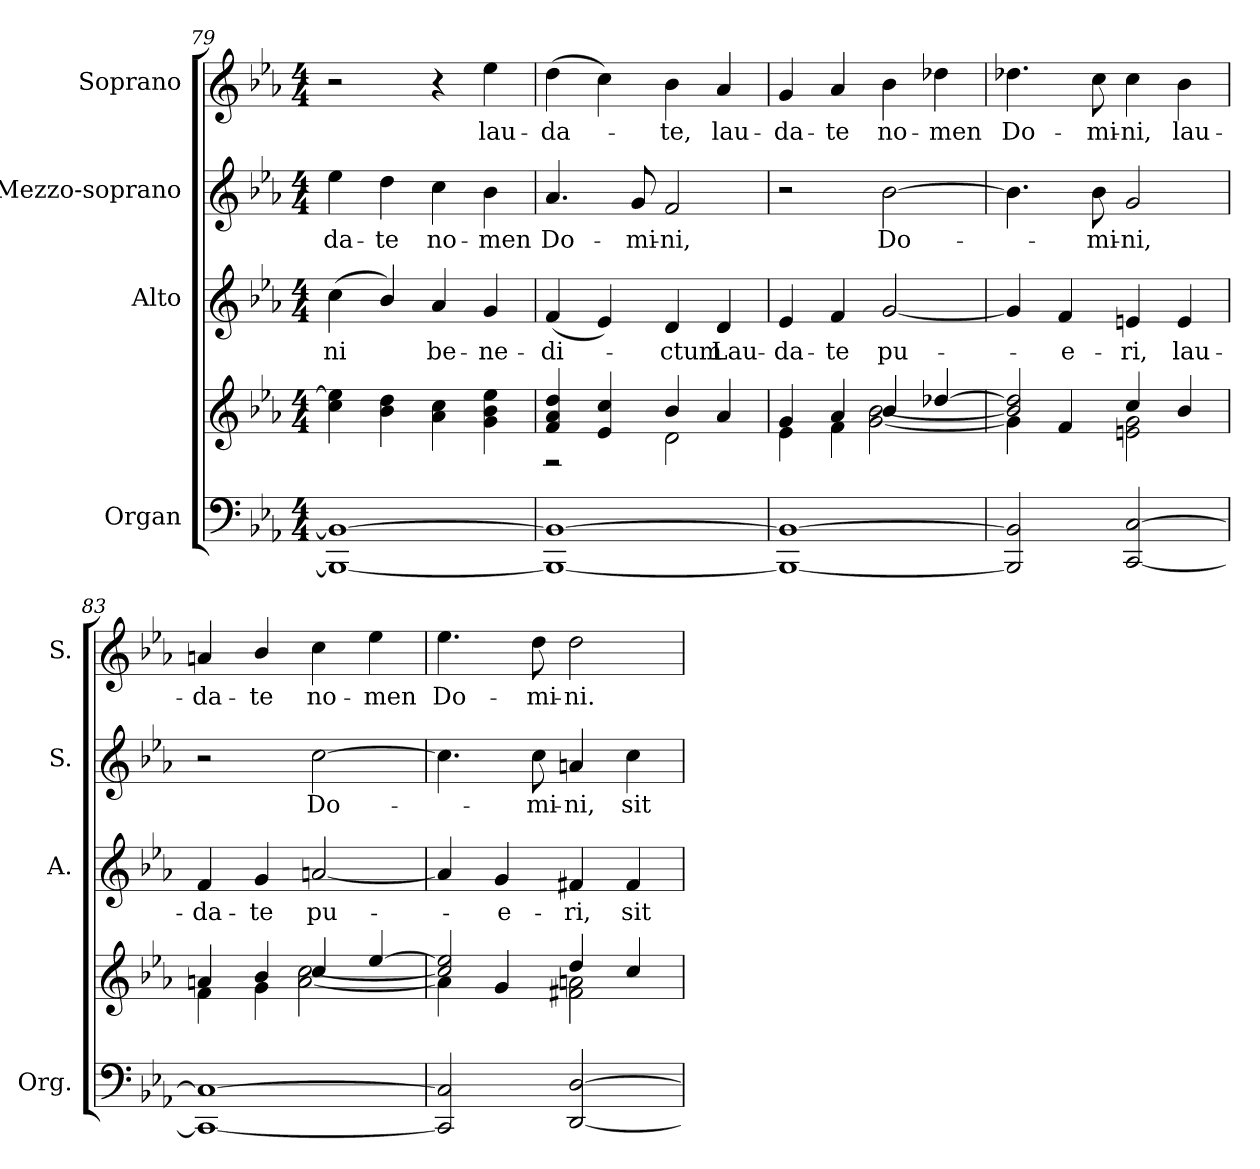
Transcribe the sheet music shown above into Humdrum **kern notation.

**kern	**kern	**kern	**text	**kern	**text	**kern	**text
*part4	*part4	*part3	*part3	*part2	*part2	*part1	*part1
*staff5	*staff4	*staff3	*staff3	*staff2	*staff2	*staff1	*staff1
*I"Organ	*	*I"Alto	*	*I"Mezzo-soprano	*	*I"Soprano	*
*I'Org.	*	*I'A.	*	*I'S.	*	*I'S.	*
*clefF4	*clefG2	*clefG2	*	*clefG2	*	*clefG2	*
*k[b-e-a-]	*k[b-e-a-]	*k[b-e-a-]	*	*k[b-e-a-]	*	*k[b-e-a-]	*
*E-:	*E-:	*E-:	*	*E-:	*	*E-:	*
*M4/4	*M4/4	*M4/4	*	*M4/4	*	*M4/4	*
=79	=79	=79	=79	=79	=79	=79	=79
!	!	!	!LO:LY:b:color=#000000	!	!	!	!
!	!	!	!	!	!LO:LY:b:color=#000000	!	!
1BBB-i_ 1BB-i_	4cci\ 4ee-i]	(4cci\	-ni	4ee-i\	-da-	2r	.
!	!	!	!	!	!LO:LY:b:color=#000000	!	!
.	4b-i\ 4ddi	4b-i/)	.	4ddi\	-te	.	.
!	!	!	!LO:LY:b:color=#000000	!	!	!	!
!	!	!	!	!	!LO:LY:b:color=#000000	!	!
.	4a-i\ 4cci	4a-i/	be-	4cci\	no-	4r	.
!	!	!	!LO:LY:b:color=#000000	!	!	!	!
!	!	!	!	!	!LO:LY:b:color=#000000	!	!
!	!	!	!	!	!	!	!LO:LY:b:color=#000000
.	4gi\ 4b-i 4ee-i	4gi/	-ne-	4b-i\	-men	4ee-i\	lau-
=80	=80	=80	=80	=80	=80	=80	=80
*	*^	*	*	*	*	*	*
!	!	!	!	!LO:LY:b:color=#000000	!	!	!	!
!	!	!	!	!	!	!LO:LY:b:color=#000000	!	!
!	!	!	!	!	!	!	!	!LO:LY:b:color=#000000
1BBB-i_ 1BB-i_	4fi/ 4a-i 4ddi	2r	(4fi/	-di-	4.a-i/	Do-	(4ddi\	-da-
.	4e-i/ 4cci	.	4e-i/)	.	.	.	4cci\)	.
!	!	!	!	!	!	!LO:LY:b:color=#000000	!	!
.	.	.	.	.	8gi/	-mi-	.	.
!	!	!	!	!LO:LY:b:color=#000000	!	!	!	!
!	!	!	!	!	!	!LO:LY:b:color=#000000	!	!
!	!	!	!	!	!	!	!	!LO:LY:b:color=#000000
.	4b-i/	2di\	4di/	-ctum	2fi/	-ni,	4b-i\	-te,
!	!	!	!	!LO:LY:b:color=#000000	!	!	!	!
!	!	!	!	!	!	!	!	!LO:LY:b:color=#000000
.	4a-i/	.	4di/	Lau-	.	.	4a-i/	lau-
=81	=81	=81	=81	=81	=81	=81	=81	=81
!	!	!	!	!LO:LY:b:color=#000000	!	!	!	!
!	!	!	!	!	!	!	!	!LO:LY:b:color=#000000
1BBB-i_ 1BB-i_	4gi/	4e-i\	4e-i/	-da-	2r	.	4gi/	-da-
!	!	!	!	!LO:LY:b:color=#000000	!	!	!	!
!	!	!	!	!	!	!	!	!LO:LY:b:color=#000000
.	4a-i/	4fi\	4fi/	-te	.	.	4a-i/	-te
!	!	!	!	!LO:LY:b:color=#000000	!	!	!	!
!	!	!	!	!	!	!LO:LY:b:color=#000000	!	!
!	!	!	!	!	!	!	!	!LO:LY:b:color=#000000
.	4b-i/	[2gi\ [2b-i	[2gi/	pu-	[2b-i\	Do-	4b-i\	no-
!	!	!	!	!	!	!	!	!LO:LY:b:color=#000000
.	[4dd-Xi/	.	.	.	.	.	4dd-Xi\	-men
=82	=82	=82	=82	=82	=82	=82	=82	=82
!	!	!	!	!	!	!	!	!LO:LY:b:color=#000000
2BBB-i/] 2BB-i]	2b-i/] 2dd-i]	4gi\]	4gi/]	.	4.b-i\]	.	4.dd-Xi\	Do-
!	!	!	!	!LO:LY:b:color=#000000	!	!	!	!
.	.	4fi/	4fi/	-e-	.	.	.	.
!	!	!	!	!	!	!LO:LY:b:color=#000000	!	!
!	!	!	!	!	!	!	!	!LO:LY:b:color=#000000
.	.	.	.	.	8b-i\	-mi-	8cci\	-mi-
!	!	!	!	!LO:LY:b:color=#000000	!	!	!	!
!	!	!	!	!	!	!LO:LY:b:color=#000000	!	!
!	!	!	!	!	!	!	!	!LO:LY:b:color=#000000
[2CCi/ [2Ci	4cci/	2eni\ 2gi	4eni/	-ri,	2gi/	-ni,	4cci\	-ni,
!	!	!	!	!LO:LY:b:color=#000000	!	!	!	!
!	!	!	!	!	!	!	!	!LO:LY:b:color=#000000
.	4b-i/	.	4ei/	lau-	.	.	4b-i\	lau-
!!LO:LB:g=z
=83	=83	=83	=83	=83	=83	=83	=83	=83
!	!	!	!	!LO:LY:b:color=#000000	!	!	!	!
!	!	!	!	!	!	!	!	!LO:LY:b:color=#000000
1CCi_ 1Ci_	4ani/	4fi\	4fi/	-da-	2r	.	4ani/	-da-
!	!	!	!	!LO:LY:b:color=#000000	!	!	!	!
!	!	!	!	!	!	!	!	!LO:LY:b:color=#000000
.	4b-i/	4gi\	4gi/	-te	.	.	4b-i/	-te
!	!	!	!	!LO:LY:b:color=#000000	!	!	!	!
!	!	!	!	!	!	!LO:LY:b:color=#000000	!	!
!	!	!	!	!	!	!	!	!LO:LY:b:color=#000000
.	4cci/	[2ai\ [2cci	[2ani/	pu-	[2cci\	Do-	4cci\	no-
!	!	!	!	!	!	!	!	!LO:LY:b:color=#000000
.	[4ee-i/	.	.	.	.	.	4ee-i\	-men
=84	=84	=84	=84	=84	=84	=84	=84	=84
!	!	!	!	!	!	!	!	!LO:LY:b:color=#000000
2CCi/] 2Ci]	2cci/] 2ee-i]	4ai\]	4ai/]	.	4.cci\]	.	4.ee-i\	Do-
!	!	!	!	!LO:LY:b:color=#000000	!	!	!	!
.	.	4gi/	4gi/	-e-	.	.	.	.
!	!	!	!	!	!	!LO:LY:b:color=#000000	!	!
!	!	!	!	!	!	!	!	!LO:LY:b:color=#000000
.	.	.	.	.	8cci\	-mi-	8ddi\	-mi-
!	!	!	!	!LO:LY:b:color=#000000	!	!	!	!
!	!	!	!	!	!	!LO:LY:b:color=#000000	!	!
!	!	!	!	!	!	!	!	!LO:LY:b:color=#000000
[2DDi/ [2Di	4ddi/	2f#Xi\ 2ani	4f#Xi/	-ri,	4ani/	-ni,	2ddi\	-ni.
!	!	!	!	!LO:LY:b:color=#000000	!	!	!	!
!	!	!	!	!	!	!LO:LY:b:color=#000000	!	!
.	4cci/	.	4f#i/	sit	4cci\	sit	.	.
*	*v	*v	*	*	*	*	*	*
=	=	=	=	=	=	=	=
*-	*-	*-	*-	*-	*-	*-	*-
